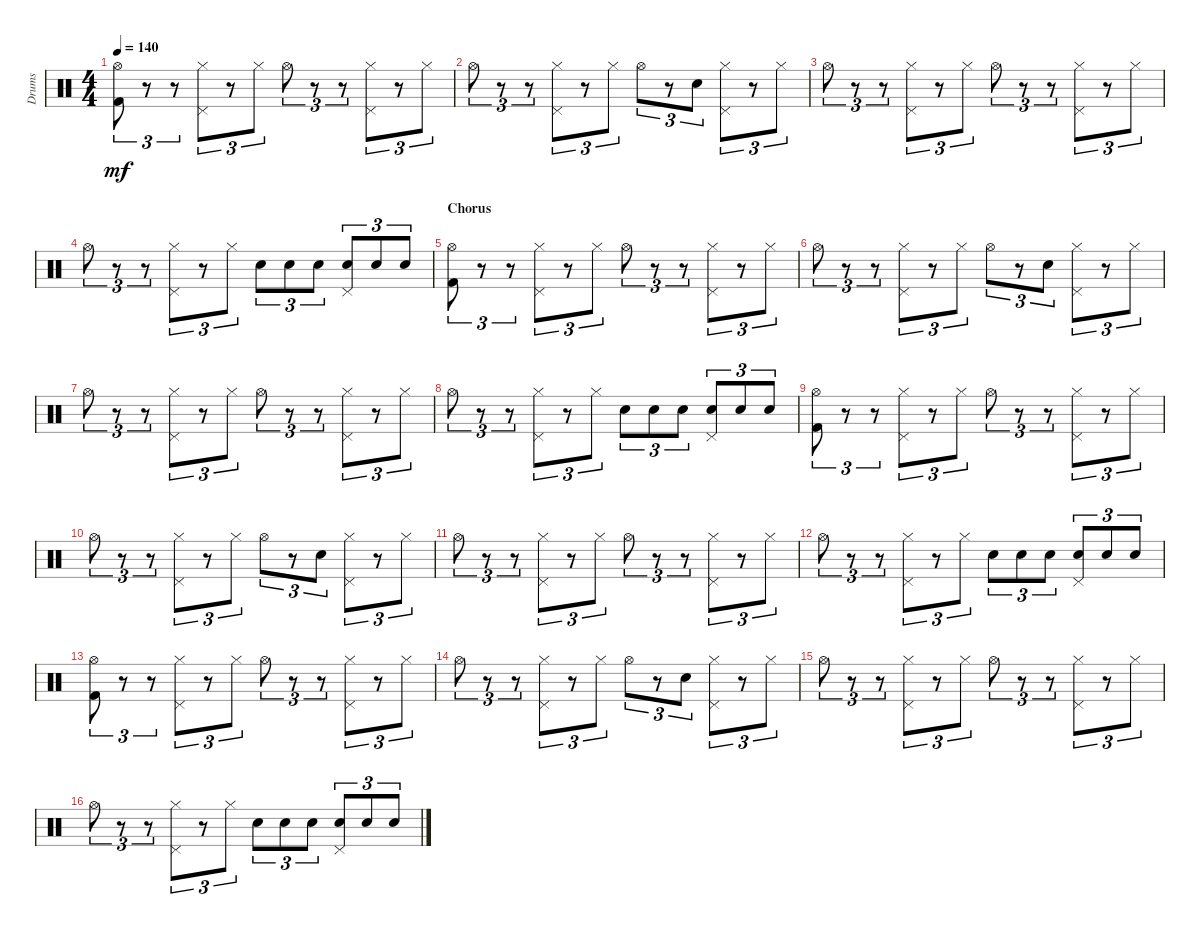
\defaultSystemsLayout 4
\bracketExtendMode groupsimilarinstruments
\multiBarRest
\otherSystemsTrackNameOrientation horizontal
\track ("Drumkit" "Drums") {instrument percussion}
\staff {score}
\articulation defaults
\ts (4 4)
\tempo 140
\clef neutral
\ks c
("Kick (hit) 2" "Hi-Hat (open)").8{tu (3 2) dy mf beam Down} r.8{tu (3 2) beam Down} r.8{tu (3 2) beam Down} ("Hi-Hat (closed)" "Pedal Hi-Hat (hit)").8{tu (3 2) beam Down} r.8{tu (3 2) beam Down} "Hi-Hat (closed)".8{tu (3 2) beam Down} "Hi-Hat (open)".8{tu (3 2) beam Down} r.8{tu (3 2) beam Down} r.8{tu (3 2) beam Down} ("Hi-Hat (closed)" "Pedal Hi-Hat (hit)").8{tu (3 2) beam Down} r.8{tu (3 2) beam Down} "Hi-Hat (closed)".8{tu (3 2) beam Down} |
"Hi-Hat (open)".8{tu (3 2) beam Down} r.8{tu (3 2) beam Down} r.8{tu (3 2) beam Down} ("Hi-Hat (closed)" "Pedal Hi-Hat (hit)").8{tu (3 2) beam Down} r.8{tu (3 2) beam Down} "Hi-Hat (closed)".8{tu (3 2) beam Down} "Hi-Hat (open)".8{tu (3 2) beam Down} r.8{tu (3 2) beam Down} "Snare (hit) 2".8{tu (3 2) beam Down} ("Hi-Hat (closed)" "Pedal Hi-Hat (hit)").8{tu (3 2) beam Down} r.8{tu (3 2) beam Down} "Hi-Hat (closed)".8{tu (3 2) beam Down} |
"Hi-Hat (open)".8{tu (3 2) beam Down} r.8{tu (3 2) beam Down} r.8{tu (3 2) beam Down} ("Hi-Hat (closed)" "Pedal Hi-Hat (hit)").8{tu (3 2) beam Down} r.8{tu (3 2) beam Down} "Hi-Hat (closed)".8{tu (3 2) beam Down} "Hi-Hat (open)".8{tu (3 2) beam Down} r.8{tu (3 2) beam Down} r.8{tu (3 2) beam Down} ("Hi-Hat (closed)" "Pedal Hi-Hat (hit)").8{tu (3 2) beam Down} r.8{tu (3 2) beam Down} "Hi-Hat (closed)".8{tu (3 2) beam Down} |
"Hi-Hat (open)".8{tu (3 2) beam Down} r.8{tu (3 2) beam Down} r.8{tu (3 2) beam Down} ("Hi-Hat (closed)" "Pedal Hi-Hat (hit)").8{tu (3 2) beam Down} r.8{tu (3 2) beam Down} "Hi-Hat (closed)".8{tu (3 2) beam Down} "Snare (hit) 2".8{tu (3 2) beam Down} "Snare (hit) 2".8{tu (3 2) beam Down} "Snare (hit) 2".8{tu (3 2) beam Down} ("Pedal Hi-Hat (hit)" "Snare (hit) 2").8{tu (3 2) beam Up} "Snare (hit) 2".8{tu (3 2) beam Up} "Snare (hit) 2".8{tu (3 2) beam Up} |
\section ("" "Chorus")
("Kick (hit) 2" "Hi-Hat (open)").8{tu (3 2) beam Down} r.8{tu (3 2) beam Down} r.8{tu (3 2) beam Down} ("Hi-Hat (closed)" "Pedal Hi-Hat (hit)").8{tu (3 2) beam Down} r.8{tu (3 2) beam Down} "Hi-Hat (closed)".8{tu (3 2) beam Down} "Hi-Hat (open)".8{tu (3 2) beam Down} r.8{tu (3 2) beam Down} r.8{tu (3 2) beam Down} ("Hi-Hat (closed)" "Pedal Hi-Hat (hit)").8{tu (3 2) beam Down} r.8{tu (3 2) beam Down} "Hi-Hat (closed)".8{tu (3 2) beam Down} |
"Hi-Hat (open)".8{tu (3 2) beam Down} r.8{tu (3 2) beam Down} r.8{tu (3 2) beam Down} ("Hi-Hat (closed)" "Pedal Hi-Hat (hit)").8{tu (3 2) beam Down} r.8{tu (3 2) beam Down} "Hi-Hat (closed)".8{tu (3 2) beam Down} "Hi-Hat (open)".8{tu (3 2) beam Down} r.8{tu (3 2) beam Down} "Snare (hit) 2".8{tu (3 2) beam Down} ("Hi-Hat (closed)" "Pedal Hi-Hat (hit)").8{tu (3 2) beam Down} r.8{tu (3 2) beam Down} "Hi-Hat (closed)".8{tu (3 2) beam Down} |
"Hi-Hat (open)".8{tu (3 2) beam Down} r.8{tu (3 2) beam Down} r.8{tu (3 2) beam Down} ("Hi-Hat (closed)" "Pedal Hi-Hat (hit)").8{tu (3 2) beam Down} r.8{tu (3 2) beam Down} "Hi-Hat (closed)".8{tu (3 2) beam Down} "Hi-Hat (open)".8{tu (3 2) beam Down} r.8{tu (3 2) beam Down} r.8{tu (3 2) beam Down} ("Hi-Hat (closed)" "Pedal Hi-Hat (hit)").8{tu (3 2) beam Down} r.8{tu (3 2) beam Down} "Hi-Hat (closed)".8{tu (3 2) beam Down} |
"Hi-Hat (open)".8{tu (3 2) beam Down} r.8{tu (3 2) beam Down} r.8{tu (3 2) beam Down} ("Hi-Hat (closed)" "Pedal Hi-Hat (hit)").8{tu (3 2) beam Down} r.8{tu (3 2) beam Down} "Hi-Hat (closed)".8{tu (3 2) beam Down} "Snare (hit) 2".8{tu (3 2) beam Down} "Snare (hit) 2".8{tu (3 2) beam Down} "Snare (hit) 2".8{tu (3 2) beam Down} ("Pedal Hi-Hat (hit)" "Snare (hit) 2").8{tu (3 2) beam Up} "Snare (hit) 2".8{tu (3 2) beam Up} "Snare (hit) 2".8{tu (3 2) beam Up} |
("Kick (hit) 2" "Hi-Hat (open)").8{tu (3 2) beam Down} r.8{tu (3 2) beam Down} r.8{tu (3 2) beam Down} ("Hi-Hat (closed)" "Pedal Hi-Hat (hit)").8{tu (3 2) beam Down} r.8{tu (3 2) beam Down} "Hi-Hat (closed)".8{tu (3 2) beam Down} "Hi-Hat (open)".8{tu (3 2) beam Down} r.8{tu (3 2) beam Down} r.8{tu (3 2) beam Down} ("Hi-Hat (closed)" "Pedal Hi-Hat (hit)").8{tu (3 2) beam Down} r.8{tu (3 2) beam Down} "Hi-Hat (closed)".8{tu (3 2) beam Down} |
"Hi-Hat (open)".8{tu (3 2) beam Down} r.8{tu (3 2) beam Down} r.8{tu (3 2) beam Down} ("Hi-Hat (closed)" "Pedal Hi-Hat (hit)").8{tu (3 2) beam Down} r.8{tu (3 2) beam Down} "Hi-Hat (closed)".8{tu (3 2) beam Down} "Hi-Hat (open)".8{tu (3 2) beam Down} r.8{tu (3 2) beam Down} "Snare (hit) 2".8{tu (3 2) beam Down} ("Hi-Hat (closed)" "Pedal Hi-Hat (hit)").8{tu (3 2) beam Down} r.8{tu (3 2) beam Down} "Hi-Hat (closed)".8{tu (3 2) beam Down} |
"Hi-Hat (open)".8{tu (3 2) beam Down} r.8{tu (3 2) beam Down} r.8{tu (3 2) beam Down} ("Hi-Hat (closed)" "Pedal Hi-Hat (hit)").8{tu (3 2) beam Down} r.8{tu (3 2) beam Down} "Hi-Hat (closed)".8{tu (3 2) beam Down} "Hi-Hat (open)".8{tu (3 2) beam Down} r.8{tu (3 2) beam Down} r.8{tu (3 2) beam Down} ("Hi-Hat (closed)" "Pedal Hi-Hat (hit)").8{tu (3 2) beam Down} r.8{tu (3 2) beam Down} "Hi-Hat (closed)".8{tu (3 2) beam Down} |
"Hi-Hat (open)".8{tu (3 2) beam Down} r.8{tu (3 2) beam Down} r.8{tu (3 2) beam Down} ("Hi-Hat (closed)" "Pedal Hi-Hat (hit)").8{tu (3 2) beam Down} r.8{tu (3 2) beam Down} "Hi-Hat (closed)".8{tu (3 2) beam Down} "Snare (hit) 2".8{tu (3 2) beam Down} "Snare (hit) 2".8{tu (3 2) beam Down} "Snare (hit) 2".8{tu (3 2) beam Down} ("Pedal Hi-Hat (hit)" "Snare (hit) 2").8{tu (3 2) beam Up} "Snare (hit) 2".8{tu (3 2) beam Up} "Snare (hit) 2".8{tu (3 2) beam Up} |
("Kick (hit) 2" "Hi-Hat (open)").8{tu (3 2) beam Down} r.8{tu (3 2) beam Down} r.8{tu (3 2) beam Down} ("Hi-Hat (closed)" "Pedal Hi-Hat (hit)").8{tu (3 2) beam Down} r.8{tu (3 2) beam Down} "Hi-Hat (closed)".8{tu (3 2) beam Down} "Hi-Hat (open)".8{tu (3 2) beam Down} r.8{tu (3 2) beam Down} r.8{tu (3 2) beam Down} ("Hi-Hat (closed)" "Pedal Hi-Hat (hit)").8{tu (3 2) beam Down} r.8{tu (3 2) beam Down} "Hi-Hat (closed)".8{tu (3 2) beam Down} |
"Hi-Hat (open)".8{tu (3 2) beam Down} r.8{tu (3 2) beam Down} r.8{tu (3 2) beam Down} ("Hi-Hat (closed)" "Pedal Hi-Hat (hit)").8{tu (3 2) beam Down} r.8{tu (3 2) beam Down} "Hi-Hat (closed)".8{tu (3 2) beam Down} "Hi-Hat (open)".8{tu (3 2) beam Down} r.8{tu (3 2) beam Down} "Snare (hit) 2".8{tu (3 2) beam Down} ("Hi-Hat (closed)" "Pedal Hi-Hat (hit)").8{tu (3 2) beam Down} r.8{tu (3 2) beam Down} "Hi-Hat (closed)".8{tu (3 2) beam Down} |
"Hi-Hat (open)".8{tu (3 2) beam Down} r.8{tu (3 2) beam Down} r.8{tu (3 2) beam Down} ("Hi-Hat (closed)" "Pedal Hi-Hat (hit)").8{tu (3 2) beam Down} r.8{tu (3 2) beam Down} "Hi-Hat (closed)".8{tu (3 2) beam Down} "Hi-Hat (open)".8{tu (3 2) beam Down} r.8{tu (3 2) beam Down} r.8{tu (3 2) beam Down} ("Hi-Hat (closed)" "Pedal Hi-Hat (hit)").8{tu (3 2) beam Down} r.8{tu (3 2) beam Down} "Hi-Hat (closed)".8{tu (3 2) beam Down} |
"Hi-Hat (open)".8{tu (3 2) beam Down} r.8{tu (3 2) beam Down} r.8{tu (3 2) beam Down} ("Hi-Hat (closed)" "Pedal Hi-Hat (hit)").8{tu (3 2) beam Down} r.8{tu (3 2) beam Down} "Hi-Hat (closed)".8{tu (3 2) beam Down} "Snare (hit) 2".8{tu (3 2) beam Down} "Snare (hit) 2".8{tu (3 2) beam Down} "Snare (hit) 2".8{tu (3 2) beam Down} ("Pedal Hi-Hat (hit)" "Snare (hit) 2").8{tu (3 2) beam Up} "Snare (hit) 2".8{tu (3 2) beam Up} "Snare (hit) 2".8{tu (3 2) beam Up}
